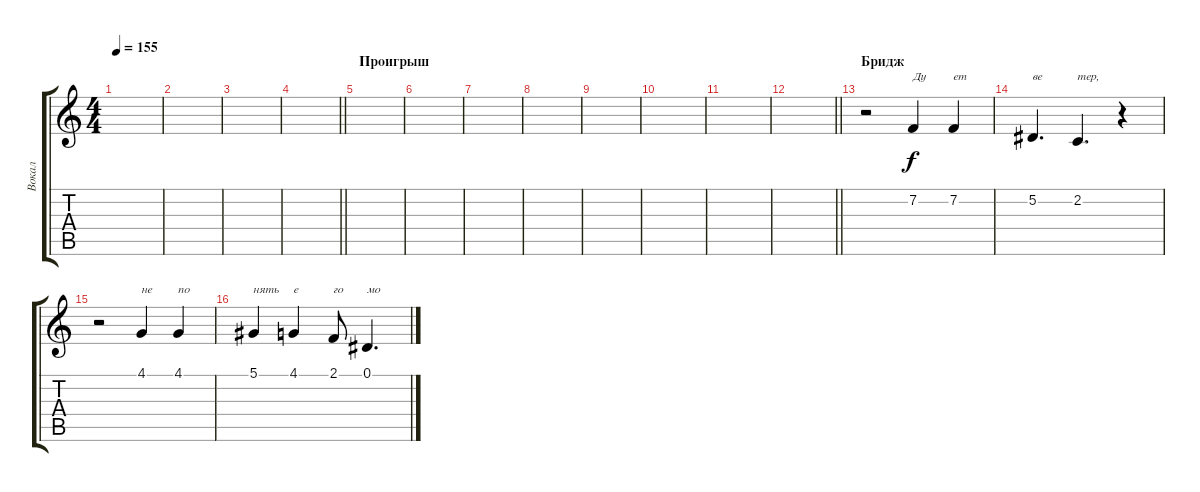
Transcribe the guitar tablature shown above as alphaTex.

\track ("Вокал" "Вокал") {instrument bassoon}
\staff {score tabs}
\tuning (Eb4 Bb3 Gb3 Db3 Ab2 Eb2) {hide}
\ts (4 4)
\tempo 155
\clef g2
\ks c
|
|
|
\barLineRight lightlight
|
\section ("" "Проигрыш")
|
|
|
|
|
|
|
\barLineRight lightlight
|
\section ("" "Бридж")
r.2 7.2.4{txt "Ду"} 7.2.4{txt "ет"} |
5.2.4{d txt "ве"} 2.2.4{d txt "тер,"} r.4 |
r.2 4.1.4{txt "не"} 4.1.4{txt "по"} |
5.1.4{txt "нять"} 4.1.4{txt "е"} 2.1.8{txt "го"} 0.1.4{d txt "мо"}
